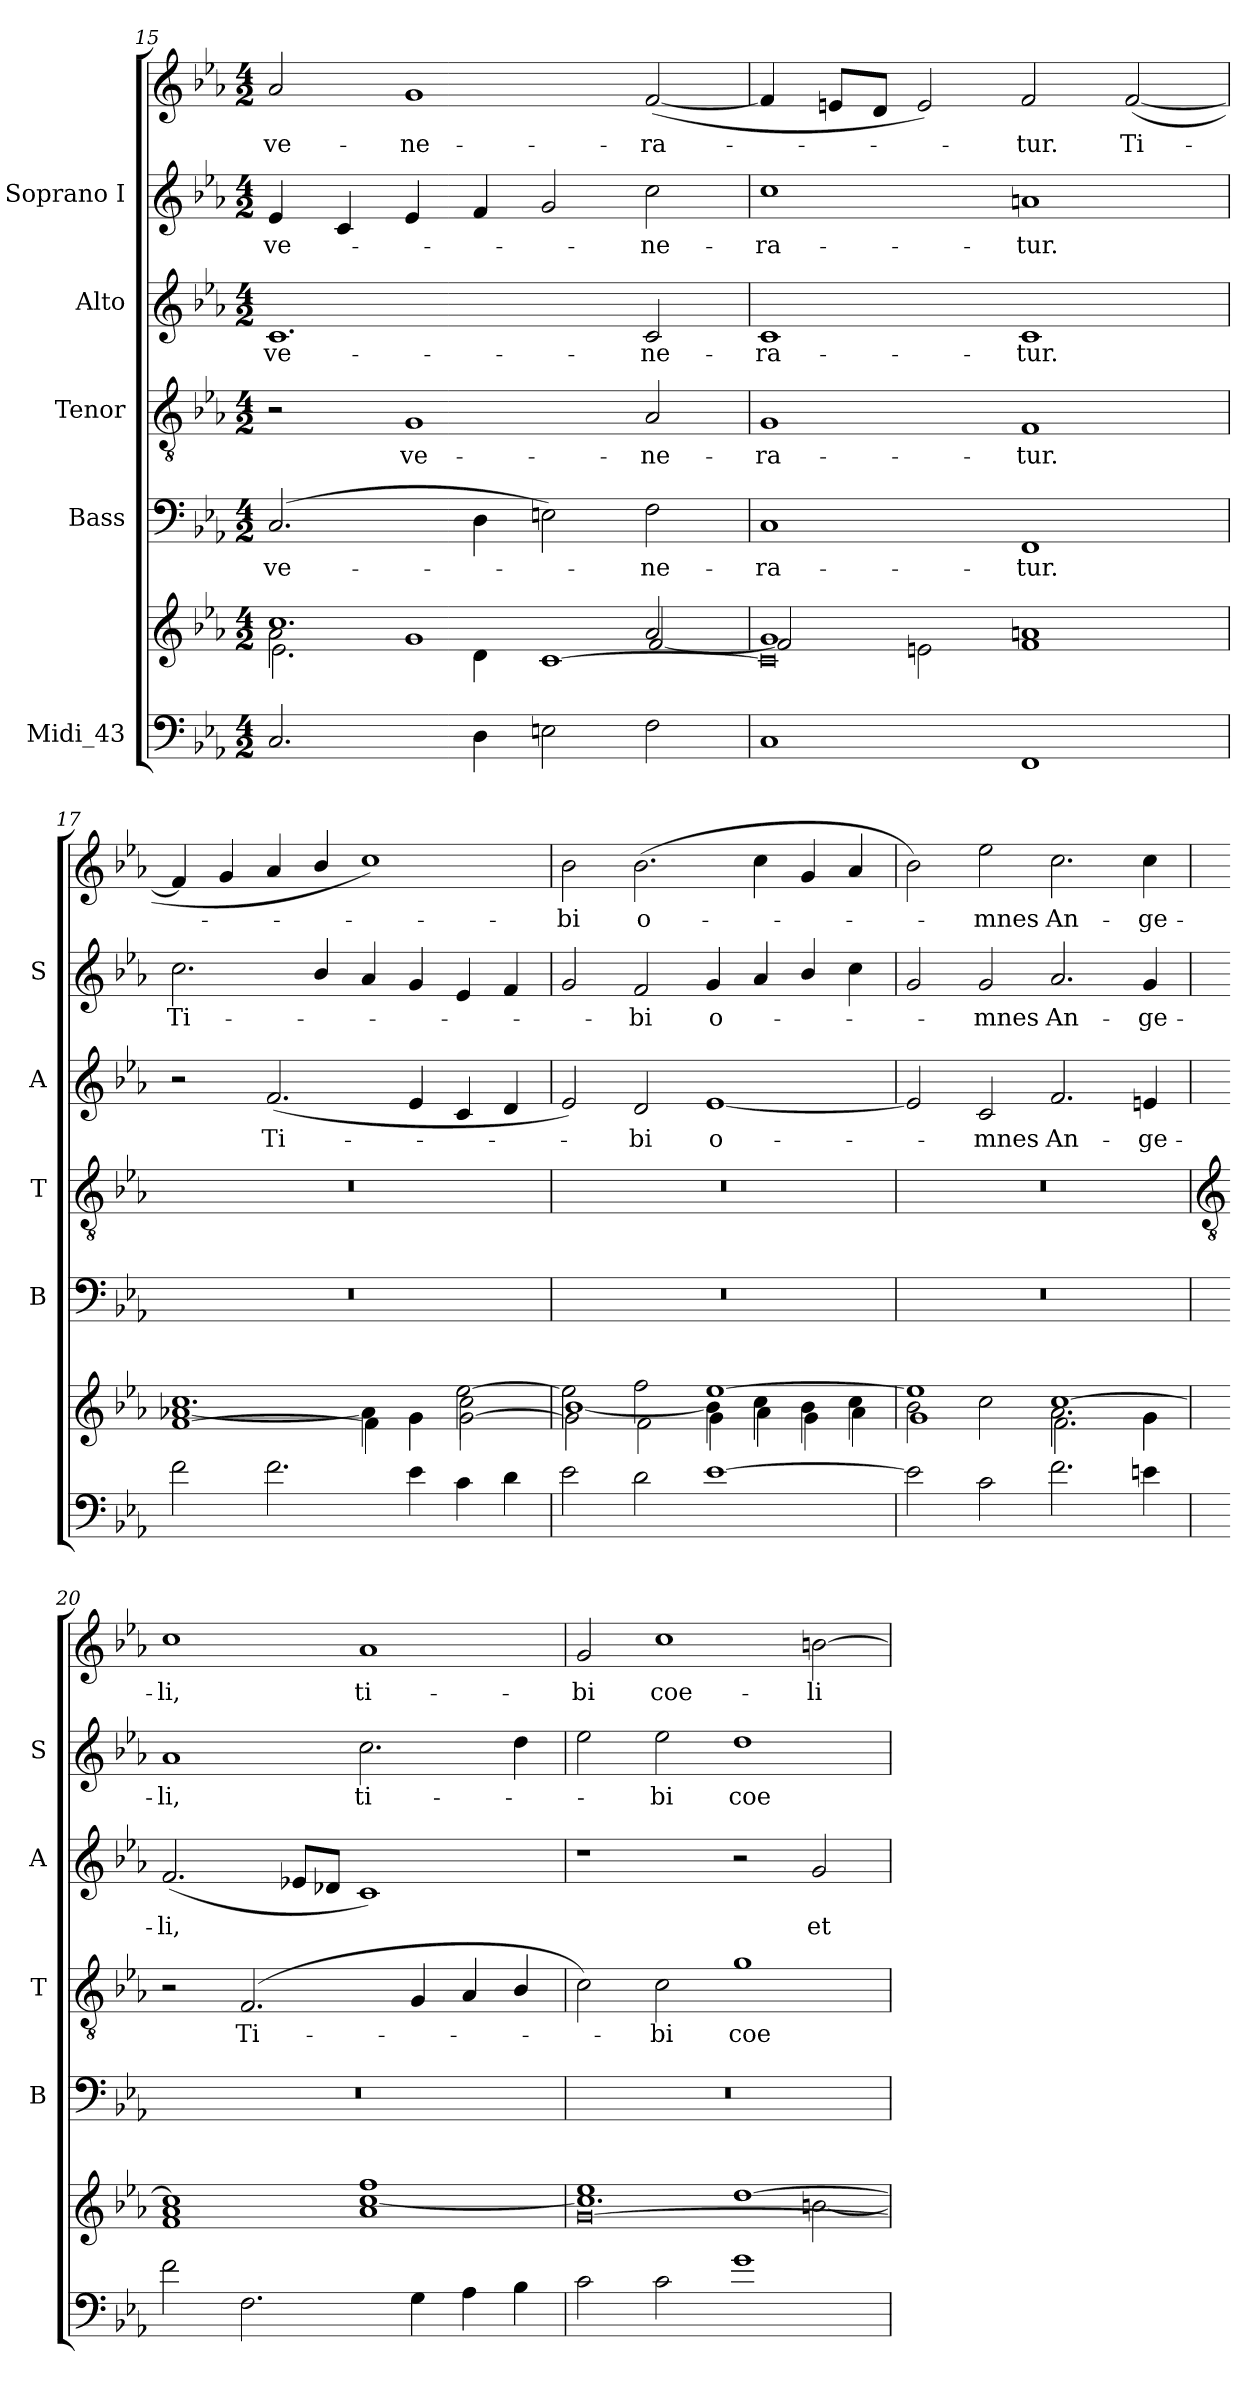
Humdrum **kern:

**kern	**kern	**kern	**text	**kern	**text	**kern	**text	**kern	**text	**kern	**text
*part5	*part5	*part4	*part4	*part3	*part3	*part2	*part2	*part1	*part1	*part1	*part1
*staff7	*staff6	*staff5	*staff5	*staff4	*staff4	*staff3	*staff3	*staff2	*staff2	*staff1	*staff1
*I"Midi_43	*	*I"Bass	*	*I"Tenor	*	*I"Alto	*	*I"Soprano I	*	*	*
*	*	*I'B	*	*I'T	*	*I'A	*	*I'S	*	*	*
*clefF4	*clefG2	*clefF4	*	*clefGv2	*	*clefG2	*	*clefG2	*	*clefG2	*
*k[b-e-a-]	*k[b-e-a-]	*k[b-e-a-]	*	*k[b-e-a-]	*	*k[b-e-a-]	*	*k[b-e-a-]	*	*k[b-e-a-]	*
*E-:	*E-:	*E-:	*	*E-:	*	*E-:	*	*E-:	*	*E-:	*
*M4/2	*M4/2	*M4/2	*	*M4/2	*	*M4/2	*	*M4/2	*	*M4/2	*
=15	=15	=15	=15	=15	=15	=15	=15	=15	=15	=15	=15
*	*^	*	*	*	*	*	*	*	*	*	*
*	*	*^	*	*	*	*	*	*	*	*	*	*
!	!	!	!	!	!LO:LY:b	!	!	!	!LO:LY:b	!	!LO:LY:b	!	!LO:LY:b
2.C	1.cc/	2a-\	2.e-\	(>2.C	ve-	2r	.	1.c	ve-	4e-	ve-	2a-/	ve-
.	.	.	.	.	.	.	.	.	.	4c	.	.	.
!	!	!	!	!	!	!	!LO:LY:b	!	!	!	!	!	!LO:LY:b
.	.	1g\	.	.	.	1G	ve-	.	.	4e-	.	1g	-ne-
4D	.	.	4d\	4D	.	.	.	.	.	4f	.	.	.
2En	.	.	[1c\	2En)	.	.	.	.	.	2g	.	.	.
!	!	!	!	!	!LO:LY:b	!	!LO:LY:b	!	!LO:LY:b	!	!LO:LY:b	!	!LO:LY:b
2F	2a-/	[2f/	.	2F	ne-	2A-/	-ne-	2c	-ne-	2cc	ne-	(<[2f	-ra-
=16	=16	=16	=16	=16	=16	=16	=16	=16	=16	=16	=16	=16	=16
!	!	!	!	!	!LO:LY:b	!	!LO:LY:b	!	!LO:LY:b	!	!LO:LY:b	!	!
1C	1g/	2f/]	0c\]	1C	-ra-	1G	-ra-	1c	-ra-	1cc	ra-	4f]	.
.	.	.	.	.	.	.	.	.	.	.	.	8enL	.
.	.	.	.	.	.	.	.	.	.	.	.	8dJ	.
.	.	2en\	.	.	.	.	.	.	.	.	.	2e)	.
!	!	!	!	!	!LO:LY:b	!	!LO:LY:b	!	!LO:LY:b	!	!LO:LY:b	!	!LO:LY:b
1FF	1an/	1f\	.	1FF	-tur.	1F	-tur.	1c	-tur.	1an	-tur.	2f	-tur.
!	!	!	!	!	!	!	!	!	!	!	!	!	!LO:LY:b
.	.	.	.	.	.	.	.	.	.	.	.	(<[2f	Ti-
=17	=17	=17	=17	=17	=17	=17	=17	=17	=17	=17	=17	=17	=17
!	!	!	!	!	!	!	!	!	!	!	!LO:LY:b	!	!
2f	1.cc/	[1a-X\	[1f\	0r	.	0r	.	2r	.	2.cc	Ti-	4f]	.
.	.	.	.	.	.	.	.	.	.	.	.	4g	.
!	!	!	!	!	!	!	!	!	!LO:LY:b	!	!	!	!
2.f	.	.	.	.	.	.	.	(<2.f	Ti-	.	.	4a-	.
.	.	.	.	.	.	.	.	.	.	4b-/	.	4b-/	.
.	.	4a-\]	4f\]	.	.	.	.	.	.	4a-/	.	1cc/)	.
4e-	.	4g\	4g\	.	.	.	.	4e-	.	4g	.	.	.
4c	[2ee-\	2cc\	[2g\	.	.	.	.	4c	.	4e-	.	.	.
4d	.	.	.	.	.	.	.	4d	.	4f	.	.	.
=18	=18	=18	=18	=18	=18	=18	=18	=18	=18	=18	=18	=18	=18
!	!	!	!	!	!	!	!	!	!	!	!	!	!LO:LY:b
2e-	2ee-\]	[1b-\	2g\]	0r	.	0r	.	2e-)	.	2g	.	2b-	bi
!	!	!	!	!	!	!	!	!	!LO:LY:b	!	!LO:LY:b	!	!LO:LY:b
2d	2ff\	.	2f\	.	.	.	.	2d	bi	2f	bi	(<2.b-	o-
!	!	!	!	!	!	!	!	!	!LO:LY:b	!	!LO:LY:b	!	!
[1e-	[1ee-/	4b-\]	4g\	.	.	.	.	[1e-	o-	4g	o-	.	.
.	.	4cc\	4a-\	.	.	.	.	.	.	4a-	.	4cc	.
.	.	4b-\	4g\	.	.	.	.	.	.	4b-/	.	4g	.
.	.	4cc\	4a-\	.	.	.	.	.	.	4cc	.	4a-	.
=19	=19	=19	=19	=19	=19	=19	=19	=19	=19	=19	=19	=19	=19
2e-]	1ee-/]	2b-\	1g\	0r	.	0r	.	2e-]	.	2g	.	2b-)	.
!	!	!	!	!	!	!	!	!	!LO:LY:b	!	!LO:LY:b	!	!LO:LY:b
2c	.	2cc\	.	.	.	.	.	2c	mnes	2g	-mnes	2ee-	mnes
!	!	!	!	!	!	!	!	!	!LO:LY:b	!	!LO:LY:b	!	!LO:LY:b
2.f	[1cc/	2.a-\	2.f\	.	.	.	.	2.f	An-	2.a-/	An-	2.cc	An-
!	!	!	!	!	!	!	!	!	!LO:LY:b	!	!LO:LY:b	!	!LO:LY:b
4en	.	4g\	4g\	.	.	.	.	4en	-ge-	4g	-ge-	4cc	-ge-
!!LO:LB:g=z
=20	=20	=20	=20	=20	=20	=20	=20	=20	=20	=20	=20	=20	=20
*	*	*	*	*	*	*clefGv2	*	*	*	*	*	*	*
!	!	!	!	!	!	!	!	!	!LO:LY:b	!	!LO:LY:b	!	!LO:LY:b
2f	1cc/]	1a-\	1f\	0r	.	2r	.	(<2.f	-li,	1a-	-li,	1cc	-li,
!	!	!	!	!	!	!	!LO:LY:b	!	!	!	!	!	!
2.F	.	.	.	.	.	(<2.F	Ti-	.	.	.	.	.	.
.	.	.	.	.	.	.	.	8e-XL	.	.	.	.	.
.	.	.	.	.	.	.	.	8d-XJ	.	.	.	.	.
!	!	!	!	!	!	!	!	!	!	!	!LO:LY:b	!	!LO:LY:b
.	1ff/	[1cc\	1a-\	.	.	.	.	1c)	.	2.cc	ti-	1a-	ti-
4G	.	.	.	.	.	4G/	.	.	.	.	.	.	.
4A-	.	.	.	.	.	4A-	.	.	.	.	.	.	.
4B-	.	.	.	.	.	4B-/	.	.	.	4dd	.	.	.
=21	=21	=21	=21	=21	=21	=21	=21	=21	=21	=21	=21	=21	=21
!	!	!	!	!	!	!	!	!	!	!	!	!	!LO:LY:b
2c	1ee-/	1.cc\]	[0g\	0r	.	2c)	.	1r	.	2ee-	.	2g	bi
!	!	!	!	!	!	!	!LO:LY:b	!	!	!	!LO:LY:b	!	!LO:LY:b
2c	.	.	.	.	.	2c	bi	.	.	2ee-	bi	1cc	coe-
!	!	!	!	!	!	!	!LO:LY:b	!	!	!	!LO:LY:b	!	!
1g	[1dd/	.	.	.	.	1g	coe-	2r	.	1dd	coe-	.	.
!	!	!	!	!	!	!	!	!	!LO:LY:b	!	!	!	!LO:LY:b
.	.	[2bn\	.	.	.	.	.	2g	et	.	.	[2bn	-li
*	*v	*v	*v	*	*	*	*	*	*	*	*	*	*
=	=	=	=	=	=	=	=	=	=	=	=
*-	*-	*-	*-	*-	*-	*-	*-	*-	*-	*-	*-
